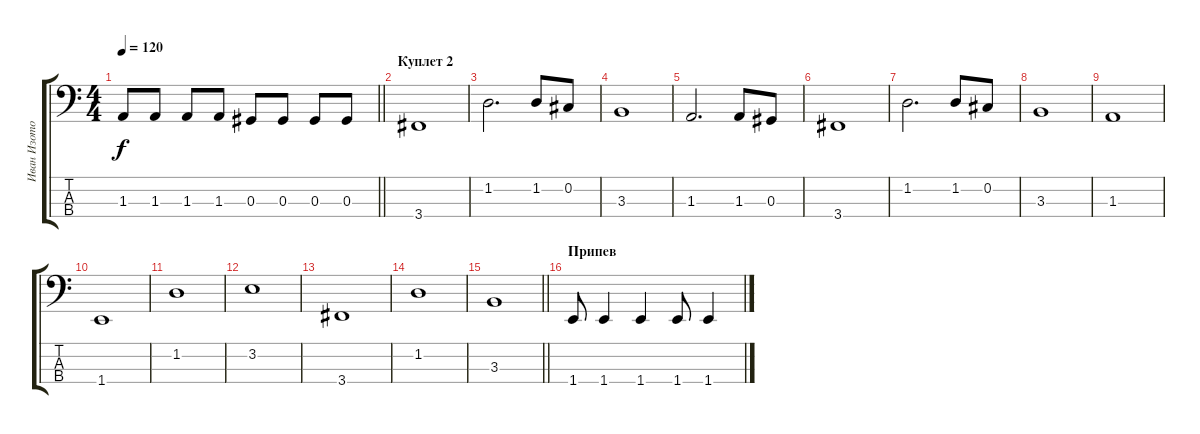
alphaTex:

\track ("Иван Изотов               (Бас-гитара)" "Иван Изото") {instrument electricbassfinger}
\staff {score tabs}
\tuning (Gb2 Db2 Ab1 Eb1) {hide}
\ts (4 4)
\tempo 120
\clef f4
\barLineRight lightlight
\ks c
1.3.8{dy f} 1.3.8 1.3.8 1.3.8 0.3.8 0.3.8 0.3.8 0.3.8 |
\section ("" "Куплет 2")
3.4.1 |
1.2.2{d} 1.2.8 0.2.8 |
3.3.1 |
1.3.2{d} 1.3.8 0.3.8 |
3.4.1 |
1.2.2{d} 1.2.8 0.2.8 |
3.3.1 |
1.3.1 |
1.4.1 |
1.2.1 |
3.2.1 |
3.4.1 |
1.2.1 |
\barLineRight lightlight
3.3.1 |
\section ("" "Припев")
1.4.8 1.4.4 1.4.4 1.4.8 1.4.4
